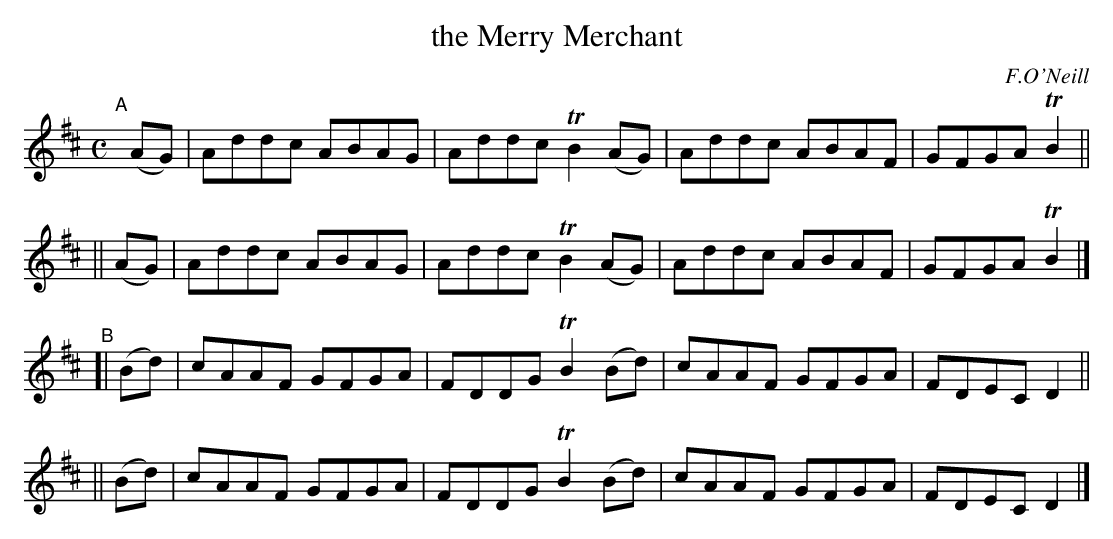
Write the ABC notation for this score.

X:1
T: the Merry Merchant
O: F.O'Neill
M: C
L: 1/8
K: D
"^A"\
[|](AG) | Addc ABAG | Addc TB2 (AG) | Addc ABAF | GFGA TB2 ||
|| (AG) | Addc ABAG | Addc TB2 (AG) | Addc ABAF | GFGA TB2 |]
"^B"\
[| (Bd) | cAAF GFGA | FDDG TB2 (Bd) | cAAF GFGA | FDEC D2 ||
|| (Bd) | cAAF GFGA | FDDG TB2 (Bd) | cAAF GFGA | FDEC D2 |]
